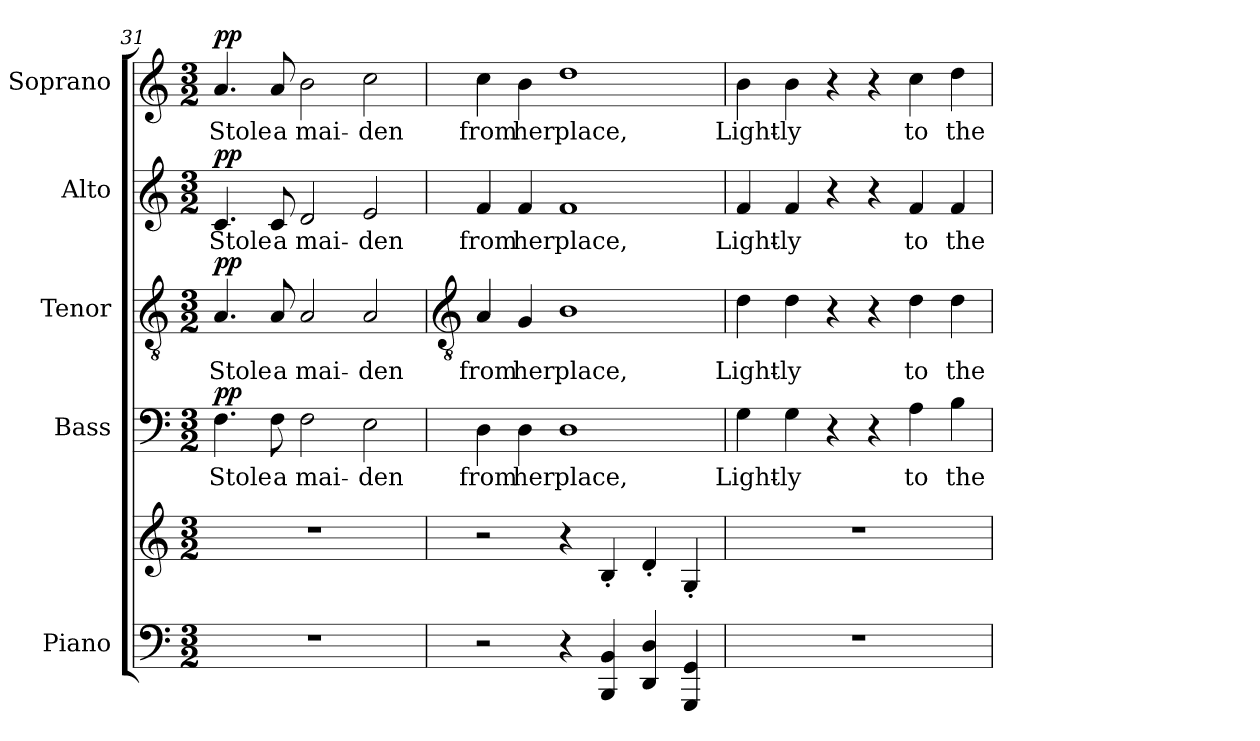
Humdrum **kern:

**kern	**kern	**kern	**text	**dynam	**kern	**text	**dynam	**kern	**text	**dynam	**kern	**text	**dynam
*part5	*part5	*part4	*part4	*part4	*part3	*part3	*part3	*part2	*part2	*part2	*part1	*part1	*part1
*staff6	*staff5	*staff4	*staff4	*staff4	*staff3	*staff3	*staff3	*staff2	*staff2	*staff2	*staff1	*staff1	*staff1
*I"Piano	*	*I"Bass	*	*	*I"Tenor	*	*	*I"Alto	*	*	*I"Soprano	*	*
*	*	*I'B	*	*	*I'T	*	*	*I'A	*	*	*I'S	*	*
*clefF4	*clefG2	*clefF4	*	*	*clefGv2	*	*	*clefG2	*	*	*clefG2	*	*
*k[]	*k[]	*k[]	*	*	*k[]	*	*	*k[]	*	*	*k[]	*	*
*C:	*C:	*C:	*	*	*C:	*	*	*C:	*	*	*C:	*	*
*M3/2	*M3/2	*M3/2	*	*	*M3/2	*	*	*M3/2	*	*	*M3/2	*	*
=31	=31	=31	=31	=31	=31	=31	=31	=31	=31	=31	=31	=31	=31
!LO:N:vis=1	!LO:N:vis=1	!	!LO:LY:b	!LO:DY:b	!	!LO:LY:b	!LO:DY:b	!	!LO:LY:b	!LO:DY:b	!	!LO:LY:b	!LO:DY:b
1.r	1.r	4.F	Stole	pp	4.A	Stole	pp	4.c	Stole	pp	4.a	Stole	pp
!	!	!	!LO:LY:b	!	!	!LO:LY:b	!	!	!LO:LY:b	!	!	!LO:LY:b	!
.	.	8F	a	.	8A	a	.	8c	a	.	8a	a	.
!	!	!	!LO:LY:b	!	!	!LO:LY:b	!	!	!LO:LY:b	!	!	!LO:LY:b	!
.	.	2F	mai-	.	2A	mai-	.	2d	mai-	.	2b	mai-	.
!	!	!	!LO:LY:b	!	!	!LO:LY:b	!	!	!LO:LY:b	!	!	!LO:LY:b	!
.	.	2E	-den	.	2A	-den	.	2e	-den	.	2cc	-den	.
!!LO:LB:g=z
=32	=32	=32	=32	=32	=32	=32	=32	=32	=32	=32	=32	=32	=32
*	*	*	*	*	*clefGv2	*	*	*	*	*	*	*	*
!	!	!	!LO:LY:b	!	!	!LO:LY:b	!	!	!LO:LY:b	!	!	!LO:LY:b	!
2r	2r	4D	from	.	4A	from	.	4f	from	.	4cc	from	.
!	!	!	!LO:LY:b	!	!	!LO:LY:b	!	!	!LO:LY:b	!	!	!LO:LY:b	!
.	.	4D	her	.	4G	her	.	4f	her	.	4b	her	.
!	!	!	!LO:LY:b	!	!	!LO:LY:b	!	!	!LO:LY:b	!	!	!LO:LY:b	!
4r	4r	1D	place,	.	1B	place,	.	1f	place,	.	1dd	place,	.
4BBB 4BB	4B'	.	.	.	.	.	.	.	.	.	.	.	.
4DD 4D	4d'	.	.	.	.	.	.	.	.	.	.	.	.
4GGG 4GG	4G'	.	.	.	.	.	.	.	.	.	.	.	.
=33	=33	=33	=33	=33	=33	=33	=33	=33	=33	=33	=33	=33	=33
!LO:N:vis=1	!LO:N:vis=1	!	!LO:LY:b	!	!	!LO:LY:b	!	!	!LO:LY:b	!	!	!LO:LY:b	!
1.r	1.r	4G	Light-	.	4d	Light-	.	4f	Light-	.	4b	Light-	.
!	!	!	!LO:LY:b	!	!	!LO:LY:b	!	!	!LO:LY:b	!	!	!LO:LY:b	!
.	.	4G	-ly	.	4d	-ly	.	4f	-ly	.	4b	-ly	.
.	.	4r	.	.	4r	.	.	4r	.	.	4r	.	.
.	.	4r	.	.	4r	.	.	4r	.	.	4r	.	.
!	!	!	!LO:LY:b	!	!	!LO:LY:b	!	!	!LO:LY:b	!	!	!LO:LY:b	!
.	.	4A	to	.	4d	to	.	4f	to	.	4cc	to	.
!	!	!	!LO:LY:b	!	!	!LO:LY:b	!	!	!LO:LY:b	!	!	!LO:LY:b	!
.	.	4B	the	.	4d	the	.	4f	the	.	4dd	the	.
=	=	=	=	=	=	=	=	=	=	=	=	=	=
*-	*-	*-	*-	*-	*-	*-	*-	*-	*-	*-	*-	*-	*-
